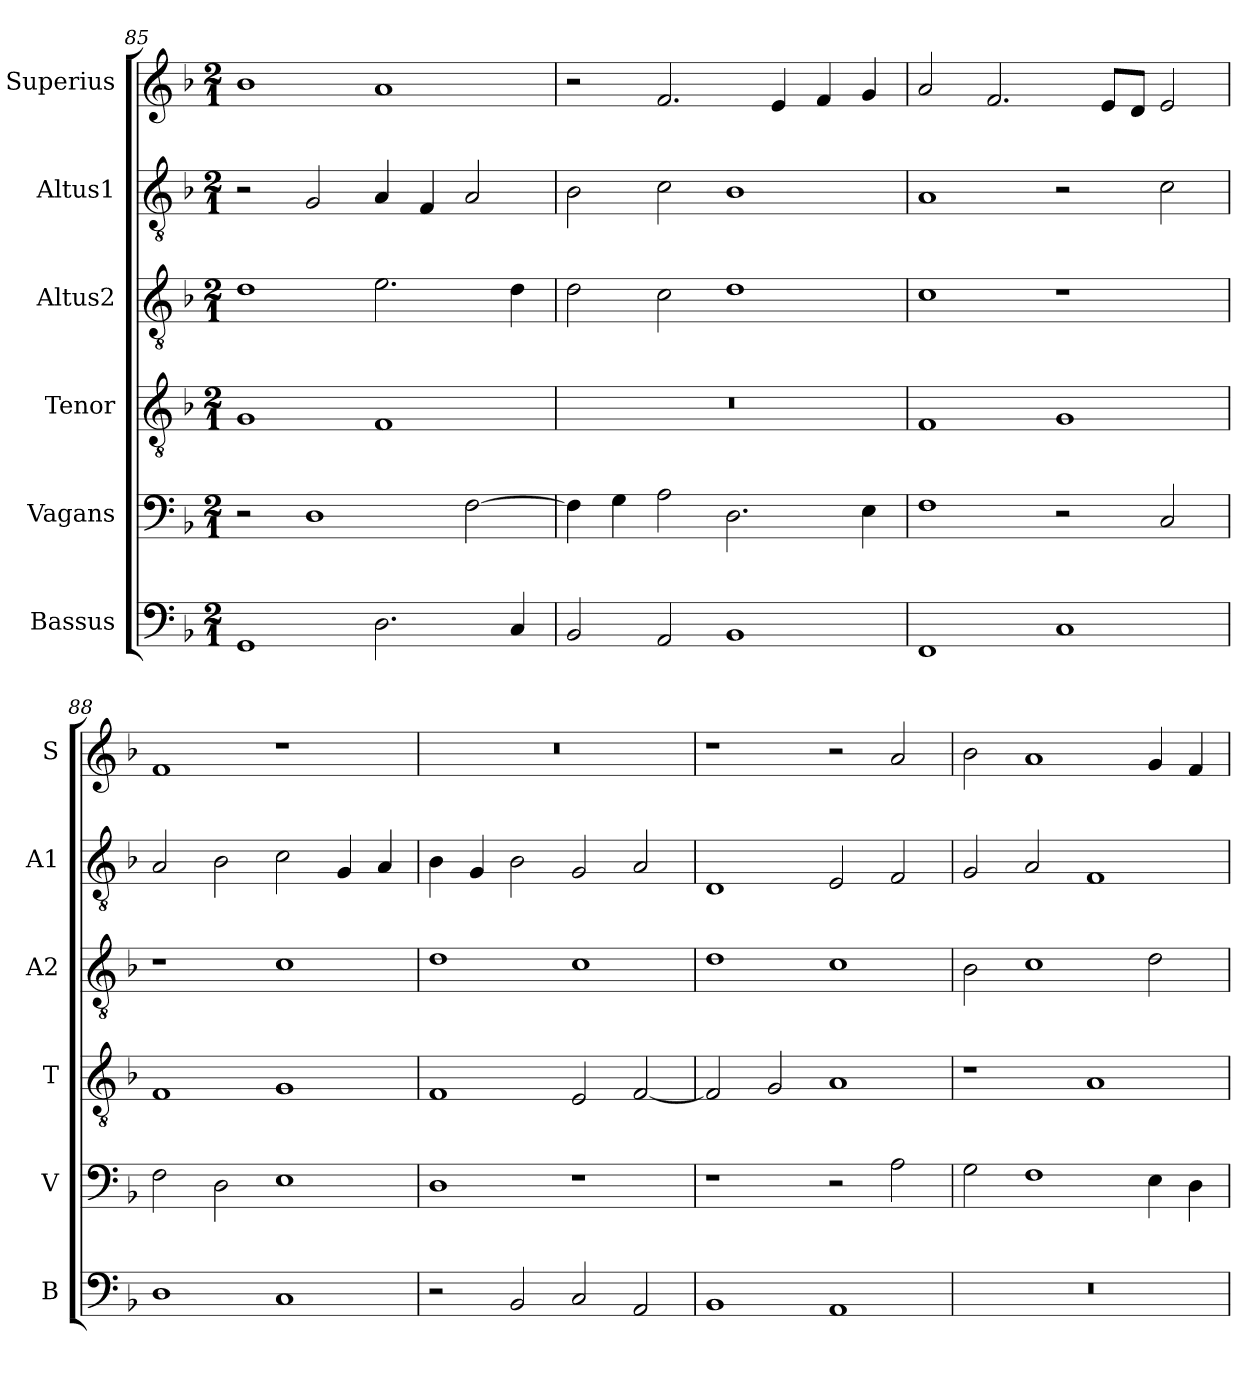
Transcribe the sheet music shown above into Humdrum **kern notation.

**kern	**kern	**kern	**kern	**kern	**kern
*part6	*part5	*part4	*part3	*part2	*part1
*staff6	*staff5	*staff4	*staff3	*staff2	*staff1
*I"Bassus	*I"Vagans	*I"Tenor	*I"Altus2	*I"Altus1	*I"Superius
*I'B	*I'V	*I'T	*I'A2	*I'A1	*I'S
*clefF4	*clefF4	*clefGv2	*clefGv2	*clefGv2	*clefG2
*k[b-]	*k[b-]	*k[b-]	*k[b-]	*k[b-]	*k[b-]
*M2/1	*M2/1	*M2/1	*M2/1	*M2/1	*M2/1
=85	=85	=85	=85	=85	=85
1GG	2r	1G	1d	2r	1b-
.	1D	.	.	2G/	.
2.D\	.	1F	2.e\	4A/	1a
.	.	.	.	4F/	.
.	[2F\	.	.	2A/	.
4C/	.	.	4d\	.	.
=86	=86	=86	=86	=86	=86
2BB-/	4F\]	0r	2d\	2B-\	2r
.	4G\	.	.	.	.
2AA/	2A\	.	2c\	2c\	2.f/
1BB-	2.D\	.	1d	1B-	.
.	.	.	.	.	4e/
.	.	.	.	.	4f/
.	4E\	.	.	.	4g/
=87	=87	=87	=87	=87	=87
1FF	1F	1F	1c	1A	2a/
.	.	.	.	.	2.f/
1C	2r	1G	1r	2r	.
.	.	.	.	.	8e/L
.	.	.	.	.	8d/J
.	2C/	.	.	2c\	2e/
=88	=88	=88	=88	=88	=88
1D	2F\	1F	1r	2A/	1f
.	2D\	.	.	2B-\	.
1C	1E	1G	1c	2c\	1r
.	.	.	.	4G/	.
.	.	.	.	4A/	.
=89	=89	=89	=89	=89	=89
2r	1D	1F	1d	4B-\	0r
.	.	.	.	4G/	.
2BB-/	.	.	.	2B-\	.
2C/	1r	2E/	1c	2G/	.
2AA/	.	[2F/	.	2A/	.
=90	=90	=90	=90	=90	=90
1BB-	1r	2F/]	1d	1D	1r
.	.	2G/	.	.	.
1AA	2r	1A	1c	2E/	2r
.	2A\	.	.	2F/	2a/
=91	=91	=91	=91	=91	=91
0r	2G\	1r	2B-\	2G/	2b-\
.	1F	.	1c	2A/	1a
.	.	1A	.	1F	.
.	4E\	.	2d\	.	4g/
.	4D\	.	.	.	4f/
=	=	=	=	=	=
*-	*-	*-	*-	*-	*-
